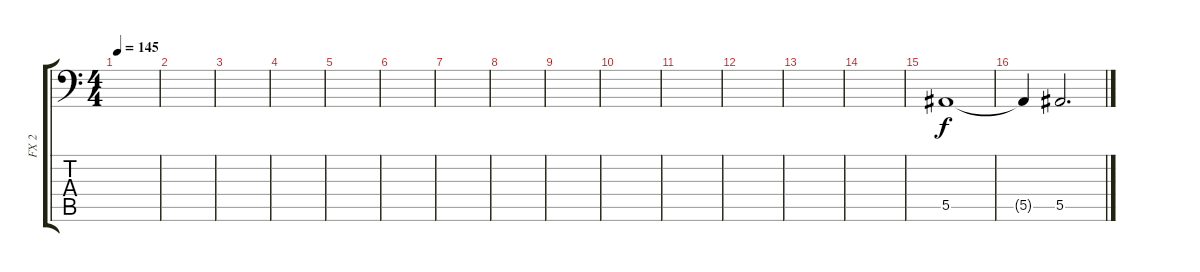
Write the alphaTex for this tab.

\track ("FX 2" "FX 2") {instrument fx5brightness}
\staff {score tabs}
\tuning (E4 G3 Eb3 Bb2 F2 Bb1) {hide}
\ts (4 4)
\tempo 145
\clef f4
\ks c
|
|
|
|
|
|
|
|
|
|
|
|
|
|
5.5.1{volume 8 instrument electricguitarclean} |
5.5{t}.4 5.5.2{d}
